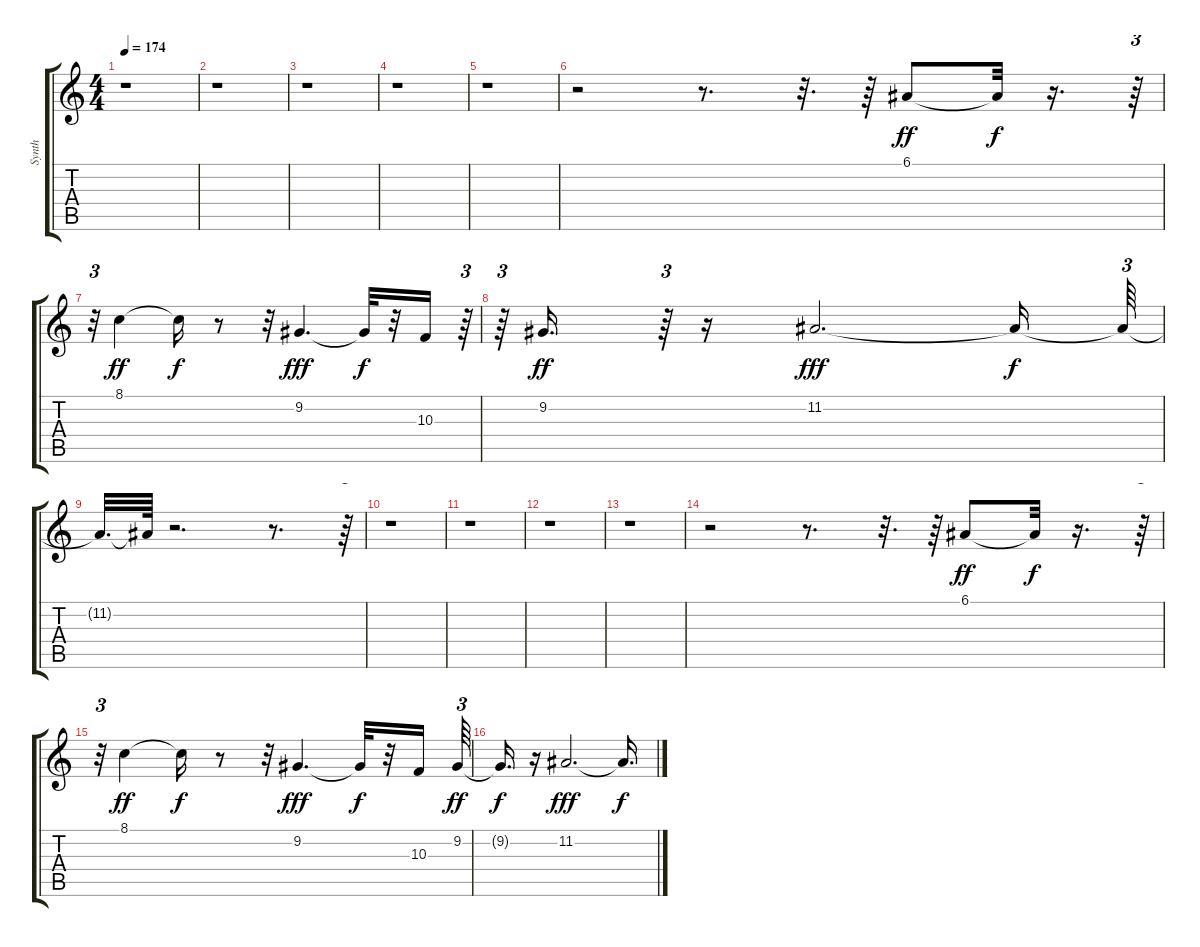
\track ("Synth" "Synth") {instrument synthvoice}
\staff {score tabs}
\tuning (E4 B3 G3 D3 A2 E2) {hide}
\ts (4 4)
\tempo 174
\clef g2
\ks c
r.1{dy f} |
r.1 |
r.1 |
r.1 |
r.1 |
r.2 r.8{d} r.32{d} r.64 6.1.8{dy ff} 6.1{t}.32{dy f} r.16{d} r.64{tu (3 2)} |
r.32{tu (3 2)} 8.1.4{dy ff} 8.1{t}.16{dy f} r.8 r.32 9.2.4{d dy fff} 9.2{t}.32{dy f} r.32 10.3.16 r.64{tu (3 2)} |
r.64{tu (3 2)} 9.2.16{d dy ff} r.64{tu (3 2)} r.16 11.2.2{d dy fff} 11.2{t}.16{dy f} 11.2{t}.64{tu (3 2)} |
11.2{t}.32{d} 11.2{t}.64 r.2{d} r.8{d} r.64{tu (3 2)} |
r.1 |
r.1 |
r.1 |
r.1 |
r.2 r.8{d} r.32{d} r.64 6.1.8{dy ff} 6.1{t}.32{dy f} r.16{d} r.64{tu (3 2)} |
r.32{tu (3 2)} 8.1.4{dy ff} 8.1{t}.16{dy f} r.8 r.32 9.2.4{d dy fff} 9.2{t}.32{dy f} r.32 10.3.16 9.2.64{tu (3 2) dy ff} |
9.2{t}.16{d dy f} r.16 11.2.2{d dy fff} 11.2{t}.16{d dy f}
